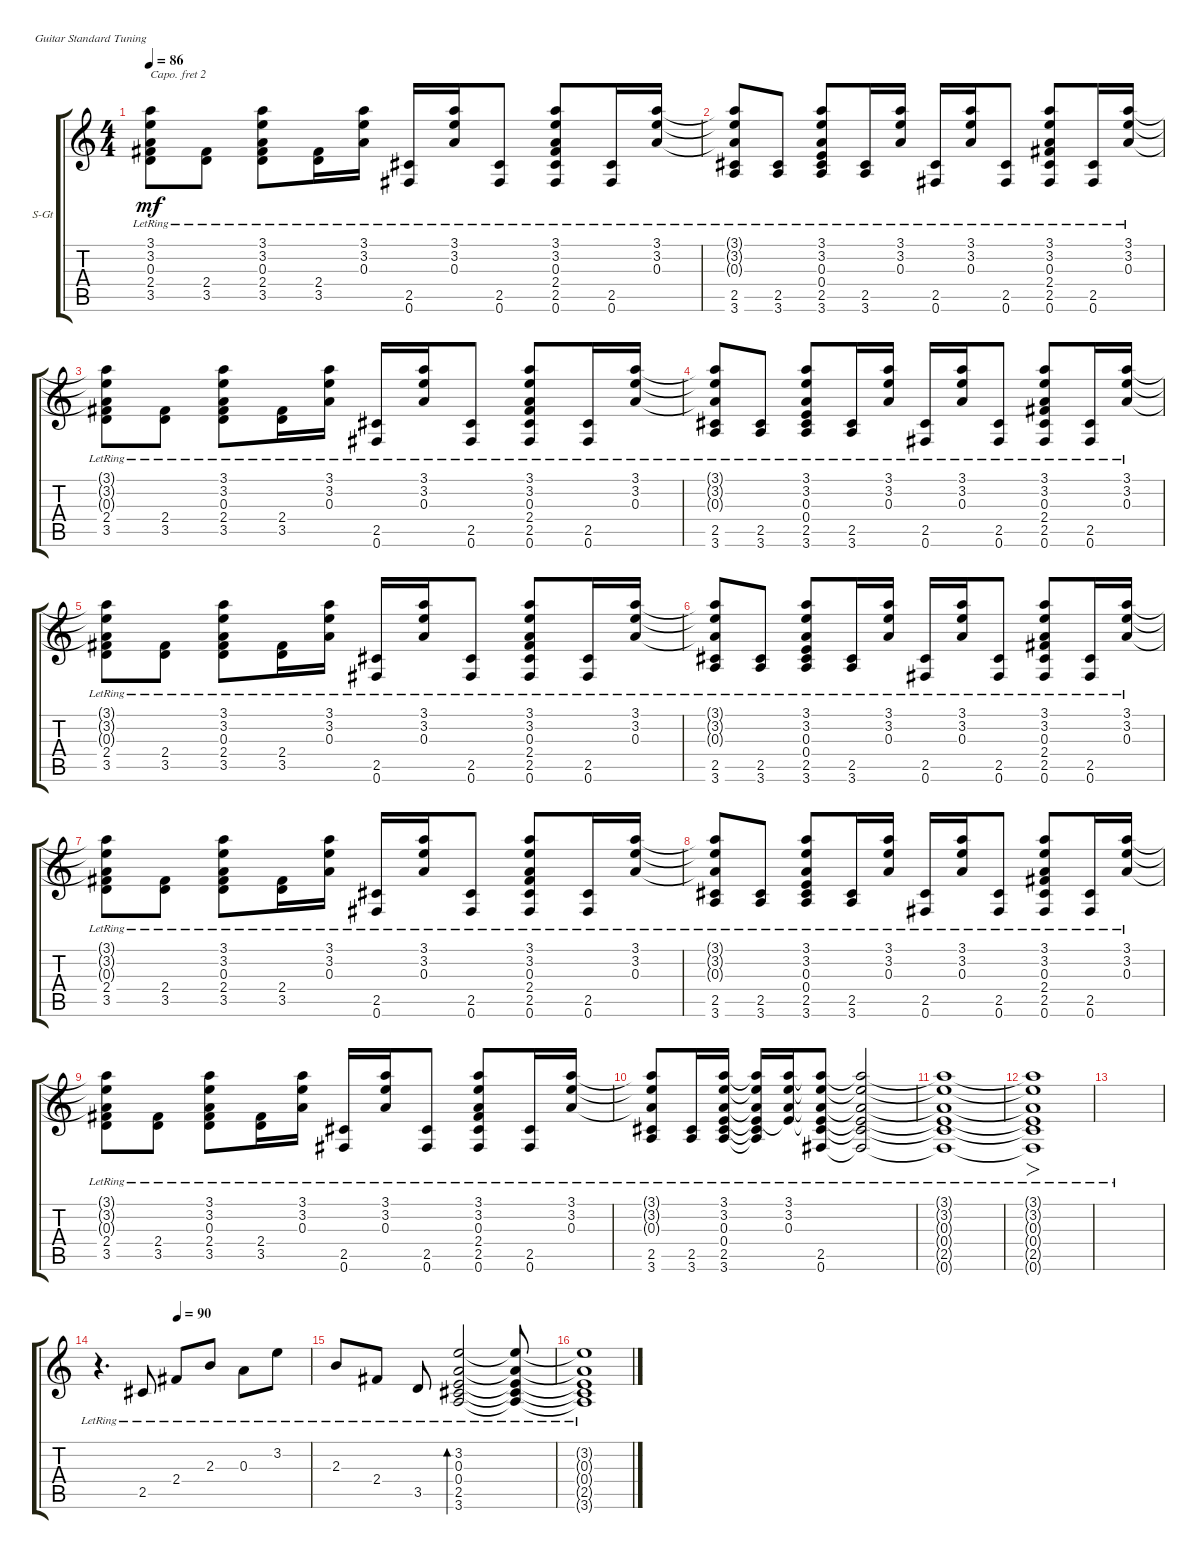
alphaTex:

\defaultSystemsLayout 4
\bracketExtendMode groupsimilarinstruments
\firstSystemTrackNameOrientation horizontal
\otherSystemsTrackNameOrientation horizontal
\track ("LEAD GUITAR " "S-Gt") {instrument acousticguitarsteel}
\staff {score tabs}
\capo 2
\tuning (E4 B3 G3 D3 A2 E2)
\ts (4 4)
\tempo 86
\clef g2
\ks c
(3.1{lr t} 3.2{lr t} 0.3{lr t} 2.4{lr} 3.5{lr}).8{dy mf} (2.4{lr} 3.5{lr}).8 (3.1{lr} 3.2{lr} 0.3{lr} 2.4{lr} 3.5{lr}).8 (2.4{lr} 3.5{lr}).16 (3.1{lr} 3.2{lr} 0.3{lr}).16 (2.5{lr} 0.6{lr}).16 (3.1{lr} 3.2{lr} 0.3{lr}).16 (2.5{lr} 0.6{lr}).8 (3.1{lr} 3.2{lr} 0.3{lr} 2.4{lr} 2.5{lr} 0.6{lr}).8 (2.5{lr} 0.6{lr}).16 (3.1{lr} 3.2{lr} 0.3{lr}).16 |
(3.1{lr t} 3.2{lr t} 0.3{lr t} 2.5{lr} 3.6{lr}).8 (2.5{lr} 3.6{lr}).8 (3.1{lr} 3.2{lr} 0.3{lr} 0.4{lr} 2.5{lr} 3.6{lr}).8 (2.5{lr} 3.6{lr}).16 (3.1{lr} 3.2{lr} 0.3{lr}).16 (2.5{lr} 0.6{lr}).16 (3.1{lr} 3.2{lr} 0.3{lr}).16 (2.5{lr} 0.6{lr}).8 (3.1{lr} 3.2{lr} 0.3{lr} 2.4{lr} 2.5{lr} 0.6{lr}).8 (2.5{lr} 0.6{lr}).16 (3.1{lr} 3.2{lr} 0.3{lr}).16 |
(3.1{lr t} 3.2{lr t} 0.3{lr t} 2.4{lr} 3.5{lr}).8 (2.4{lr} 3.5{lr}).8 (3.1{lr} 3.2{lr} 0.3{lr} 2.4{lr} 3.5{lr}).8 (2.4{lr} 3.5{lr}).16 (3.1{lr} 3.2{lr} 0.3{lr}).16 (2.5{lr} 0.6{lr}).16 (3.1{lr} 3.2{lr} 0.3{lr}).16 (2.5{lr} 0.6{lr}).8 (3.1{lr} 3.2{lr} 0.3{lr} 2.4{lr} 2.5{lr} 0.6{lr}).8 (2.5{lr} 0.6{lr}).16 (3.1{lr} 3.2{lr} 0.3{lr}).16 |
(3.1{lr t} 3.2{lr t} 0.3{lr t} 2.5{lr} 3.6{lr}).8 (2.5{lr} 3.6{lr}).8 (3.1{lr} 3.2{lr} 0.3{lr} 0.4{lr} 2.5{lr} 3.6{lr}).8 (2.5{lr} 3.6{lr}).16 (3.1{lr} 3.2{lr} 0.3{lr}).16 (2.5{lr} 0.6{lr}).16 (3.1{lr} 3.2{lr} 0.3{lr}).16 (2.5{lr} 0.6{lr}).8 (3.1{lr} 3.2{lr} 0.3{lr} 2.4{lr} 2.5{lr} 0.6{lr}).8 (2.5{lr} 0.6{lr}).16 (3.1{lr} 3.2{lr} 0.3{lr}).16 |
(3.1{lr t} 3.2{lr t} 0.3{lr t} 2.4{lr} 3.5{lr}).8 (2.4{lr} 3.5{lr}).8 (3.1{lr} 3.2{lr} 0.3{lr} 2.4{lr} 3.5{lr}).8 (2.4{lr} 3.5{lr}).16 (3.1{lr} 3.2{lr} 0.3{lr}).16 (2.5{lr} 0.6{lr}).16 (3.1{lr} 3.2{lr} 0.3{lr}).16 (2.5{lr} 0.6{lr}).8 (3.1{lr} 3.2{lr} 0.3{lr} 2.4{lr} 2.5{lr} 0.6{lr}).8 (2.5{lr} 0.6{lr}).16 (3.1{lr} 3.2{lr} 0.3{lr}).16 |
(3.1{lr t} 3.2{lr t} 0.3{lr t} 2.5{lr} 3.6{lr}).8 (2.5{lr} 3.6{lr}).8 (3.1{lr} 3.2{lr} 0.3{lr} 0.4{lr} 2.5{lr} 3.6{lr}).8 (2.5{lr} 3.6{lr}).16 (3.1{lr} 3.2{lr} 0.3{lr}).16 (2.5{lr} 0.6{lr}).16 (3.1{lr} 3.2{lr} 0.3{lr}).16 (2.5{lr} 0.6{lr}).8 (3.1{lr} 3.2{lr} 0.3{lr} 2.4{lr} 2.5{lr} 0.6{lr}).8 (2.5{lr} 0.6{lr}).16 (3.1{lr} 3.2{lr} 0.3{lr}).16 |
(3.1{lr t} 3.2{lr t} 0.3{lr t} 2.4{lr} 3.5{lr}).8 (2.4{lr} 3.5{lr}).8 (3.1{lr} 3.2{lr} 0.3{lr} 2.4{lr} 3.5{lr}).8 (2.4{lr} 3.5{lr}).16 (3.1{lr} 3.2{lr} 0.3{lr}).16 (2.5{lr} 0.6{lr}).16 (3.1{lr} 3.2{lr} 0.3{lr}).16 (2.5{lr} 0.6{lr}).8 (3.1{lr} 3.2{lr} 0.3{lr} 2.4{lr} 2.5{lr} 0.6{lr}).8 (2.5{lr} 0.6{lr}).16 (3.1{lr} 3.2{lr} 0.3{lr}).16 |
(3.1{lr t} 3.2{lr t} 0.3{lr t} 2.5{lr} 3.6{lr}).8 (2.5{lr} 3.6{lr}).8 (3.1{lr} 3.2{lr} 0.3{lr} 0.4{lr} 2.5{lr} 3.6{lr}).8 (2.5{lr} 3.6{lr}).16 (3.1{lr} 3.2{lr} 0.3{lr}).16 (2.5{lr} 0.6{lr}).16 (3.1{lr} 3.2{lr} 0.3{lr}).16 (2.5{lr} 0.6{lr}).8 (3.1{lr} 3.2{lr} 0.3{lr} 2.4{lr} 2.5{lr} 0.6{lr}).8 (2.5{lr} 0.6{lr}).16 (3.1{lr} 3.2{lr} 0.3{lr}).16 |
(3.1{lr t} 3.2{lr t} 0.3{lr t} 2.4{lr} 3.5{lr}).8 (2.4{lr} 3.5{lr}).8 (3.1{lr} 3.2{lr} 0.3{lr} 2.4{lr} 3.5{lr}).8 (2.4{lr} 3.5{lr}).16 (3.1{lr} 3.2{lr} 0.3{lr}).16 (2.5{lr} 0.6{lr}).16 (3.1{lr} 3.2{lr} 0.3{lr}).16 (2.5{lr} 0.6{lr}).8 (3.1{lr} 3.2{lr} 0.3{lr} 2.4{lr} 2.5{lr} 0.6{lr}).8 (2.5{lr} 0.6{lr}).16 (3.1{lr} 3.2{lr} 0.3{lr}).16 |
(3.1{lr t} 3.2{lr t} 0.3{lr t} 2.5{lr} 3.6{lr}).8 (2.5{lr} 3.6{lr}).16 (3.1{lr} 3.2{lr} 0.3{lr} 0.4{lr} 2.5{lr} 3.6{lr}).16 (3.1{lr t} 3.2{lr t} 0.3{lr t} 0.4{lr t} 2.5{lr t} 3.6{lr t}).16 (3.1{lr} 3.2{lr} 0.3{lr} 0.4{lr t}).16 (2.5{lr} 0.6{lr} 3.1{lr t} 3.2{lr t} 0.3{lr t} 0.4{lr t}).8 (2.5{lr t} 0.6{lr t} 3.1{lr t} 3.2{lr t} 0.3{lr t} 0.4{lr t}).2 |
(3.1{lr t} 3.2{lr t} 0.3{lr t} 0.4{lr t} 2.5{lr t} 0.6{lr t}).1 |
(3.1{lr t} 3.2{lr t} 0.3{lr t} 0.4{lr t} 2.5{lr t} 0.6{lr t}).1{fo} |
|
\tempo (90 0.375)
r.4{d} 2.5{lr}.8 2.4{lr}.8 2.3{lr}.8 0.3{lr}.8 3.2{lr}.8 |
2.3{lr}.8 2.4{lr}.8 3.5{lr}.8 (3.6{lr} 2.5{lr} 0.4{lr} 0.3{lr} 3.2{lr}).2{bd 85} (3.6{lr t} 2.5{lr t} 0.4{lr t} 0.3{lr t} 3.2{lr t}).8 |
(3.6{lr t} 2.5{lr t} 0.4{lr t} 0.3{lr t} 3.2{lr t}).1
